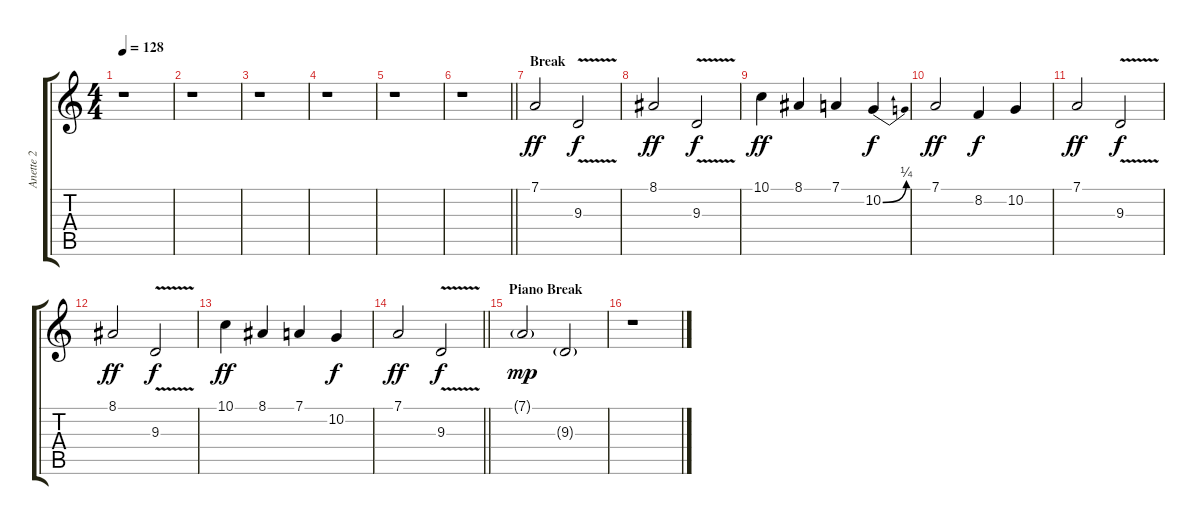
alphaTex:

\track ("Anette 2" "Anette 2") {instrument brightacousticpiano}
\staff {score tabs}
\tuning (D4 A3 F3 C3 G2 D2) {hide}
\ts (4 4)
\tempo 128
\clef g2
\ks c
r.1{dy f} |
r.1 |
r.1 |
r.1 |
r.1 |
\barLineRight lightlight
r.1 |
\section ("" "Break")
7.1.2{dy ff} 9.3{v}.2{dy f} |
8.1.2{dy ff} 9.3{v}.2{dy f} |
10.1.4{dy ff} 8.1.4 7.1.4 10.2{be (bend 0 0 60 1)}.4{dy f} |
7.1.2{dy ff} 8.2.4{dy f} 10.2.4 |
7.1.2{dy ff} 9.3{v}.2{dy f} |
8.1.2{dy ff} 9.3{v}.2{dy f} |
10.1.4{dy ff} 8.1.4 7.1.4 10.2.4{dy f} |
\barLineRight lightlight
7.1.2{dy ff} 9.3{v}.2{dy f} |
\section ("" "Piano Break")
7.1{g}.2{dy mp} 9.3{g}.2 |
r.1
